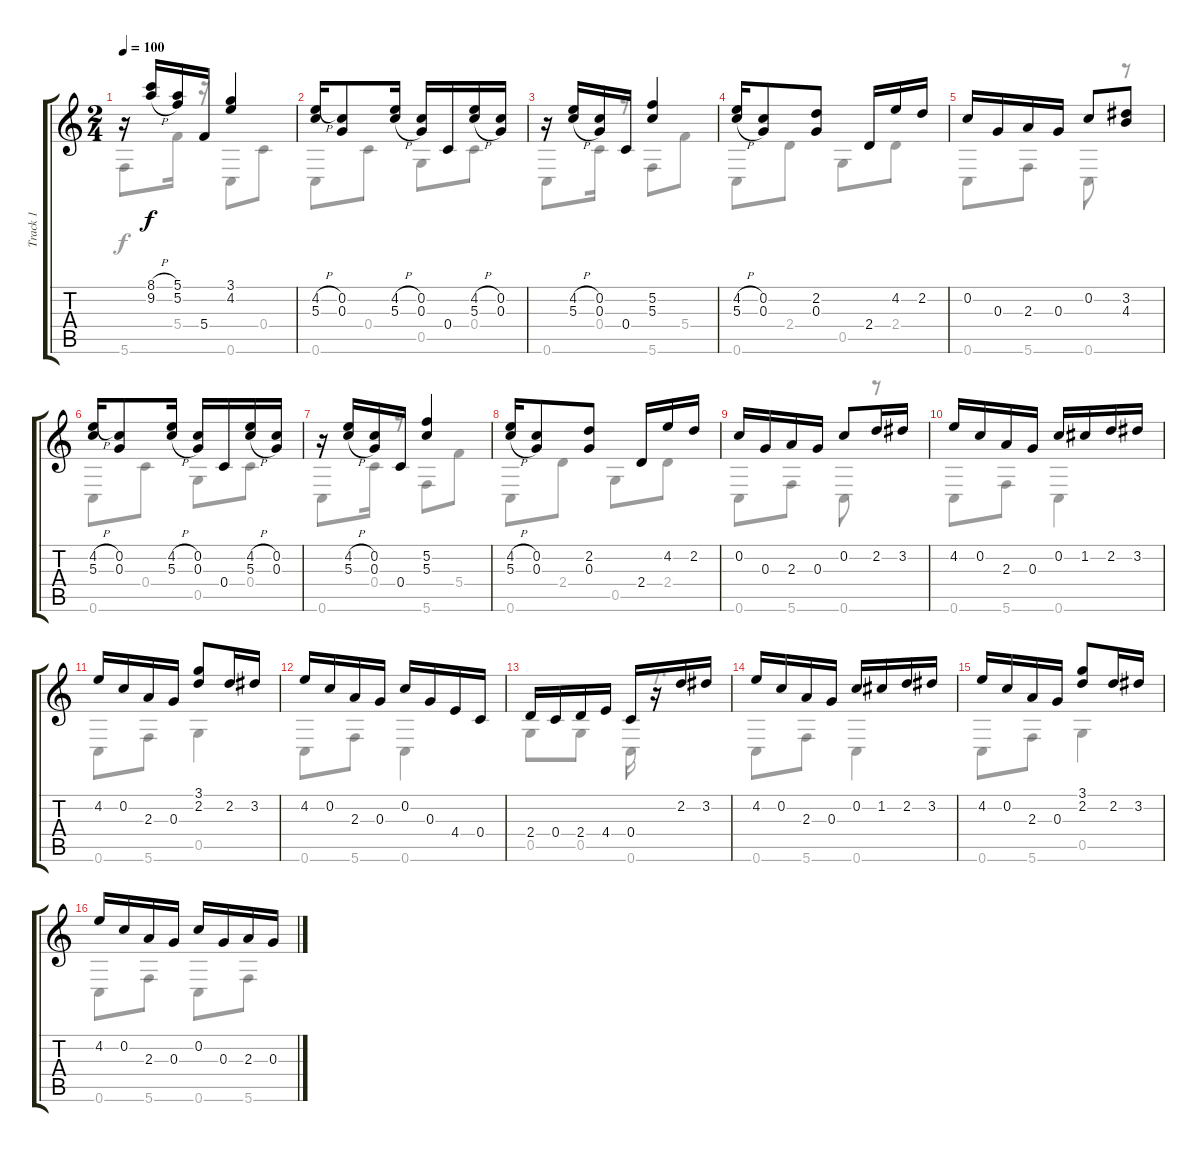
\track ("Track 1" "Track 1") {instrument acousticguitarsteel}
\staff {score tabs}
\tuning (E4 C4 G3 C3 G2 C2) {hide}
\voice
\ts (2 4)
\tempo 100
\clef g2
\ks c
r.16{dy f} (8.1{h} 9.2{h}).16 (5.1 5.2).16 5.4.16 (3.1 4.2).4 |
(4.2{h} 5.3).16 (0.2 0.3).8 (4.2{h} 5.3{h}).16 (0.2 0.3).16 0.4.16 (4.2{h} 5.3{h}).16 (0.2 0.3).16 |
r.16 (4.2{h} 5.3{h}).16 (0.2 0.3).16 0.4.16 (5.2 5.3).4 |
(4.2{h} 5.3{h}).16 (0.2 0.3).8 (2.2 0.3).8 2.4.16 4.2.16 2.2.16 |
0.2.16 0.3.16 2.3.16 0.3.16 0.2.8 (3.2 4.3).8 |
(4.2{h} 5.3).16 (0.2 0.3).8 (4.2{h} 5.3{h}).16 (0.2 0.3).16 0.4.16 (4.2{h} 5.3{h}).16 (0.2 0.3).16 |
r.16 (4.2{h} 5.3{h}).16 (0.2 0.3).16 0.4.16 (5.2 5.3).4 |
(4.2{h} 5.3{h}).16 (0.2 0.3).8 (2.2 0.3).8 2.4.16 4.2.16 2.2.16 |
0.2.16 0.3.16 2.3.16 0.3.16 0.2.8 2.2.16 3.2.16 |
4.2.16 0.2.16 2.3.16 0.3.16 0.2.16 1.2.16 2.2.16 3.2.16 |
4.2.16 0.2.16 2.3.16 0.3.16 (3.1 2.2).8 2.2.16 3.2.16 |
4.2.16 0.2.16 2.3.16 0.3.16 0.2.16 0.3.16 4.4.16 0.4.16 |
2.4.16 0.4.16 2.4.16 4.4.16 0.4.16 r.16 2.2.16 3.2.16 |
4.2.16 0.2.16 2.3.16 0.3.16 0.2.16 1.2.16 2.2.16 3.2.16 |
4.2.16 0.2.16 2.3.16 0.3.16 (3.1 2.2).8 2.2.16 3.2.16 |
4.2.16 0.2.16 2.3.16 0.3.16 0.2.16 0.3.16 2.3.16 0.3.16
\voice
\clef g2
\ottava regular
\simile none
\ks c
5.6.8{dy f} 5.4.16 r.16 0.6.8 0.4.8 |
0.6.8 0.4.8 0.5.8 0.4.8 |
0.6.8 0.4.16 r.16 5.6.8 5.4.8 |
0.6.8 2.4.8 0.5.8 2.4.8 |
0.6.8 5.6.8 0.6.8 r.8 |
0.6.8 0.4.8 0.5.8 0.4.8 |
0.6.8 0.4.16 r.16 5.6.8 5.4.8 |
0.6.8 2.4.8 0.5.8 2.4.8 |
0.6.8 5.6.8 0.6.8 r.8 |
0.6.8 5.6.8 0.6.4 |
0.6.8 5.6.8 0.5.4 |
0.6.8 5.6.8 0.6.4 |
0.5.8 0.5.8 0.6.16 r.8{d} |
0.6.8 5.6.8 0.6.4 |
0.6.8 5.6.8 0.5.4 |
0.6.8 5.6.8 0.6.8 5.6.8
